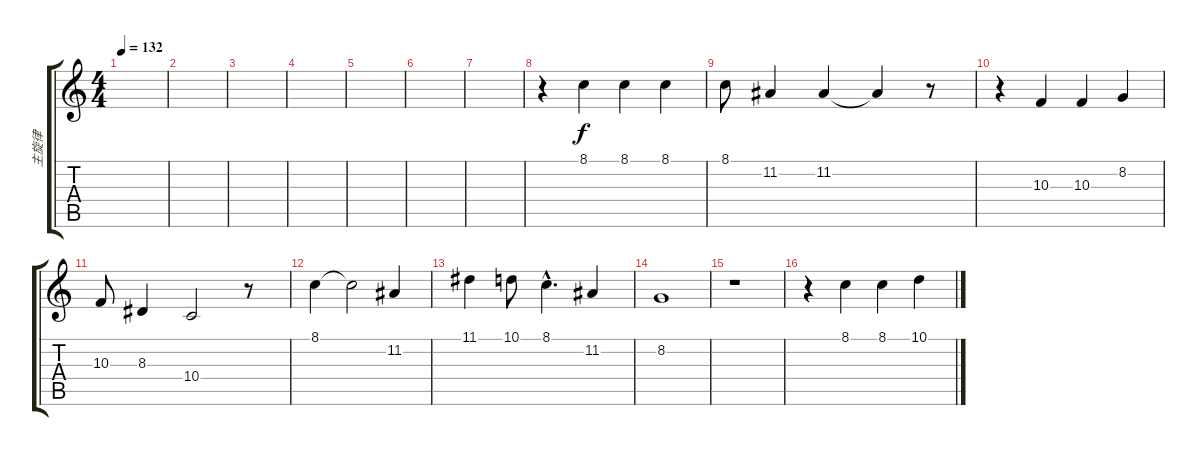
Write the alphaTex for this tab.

\track ("主旋律" "主旋律") {instrument altosax}
\staff {score tabs}
\tuning (E4 B3 G3 D3 A2 E2) {hide}
\ts (4 4)
\tempo 132
\clef g2
\ks c
|
|
|
|
|
|
|
r.4 8.1.4 8.1.4 8.1.4 |
8.1.8 11.2.4 11.2.4 11.2{t}.4 r.8 |
r.4 10.3.4 10.3.4 8.2.4 |
10.3.8 8.3.4 10.4.2 r.8 |
8.1.4 8.1{t}.2 11.2.4 |
11.1.4 10.1.8 8.1{hac}.4{d} 11.2.4 |
8.2.1 |
r.1 |
r.4 8.1.4 8.1.4 10.1.4
